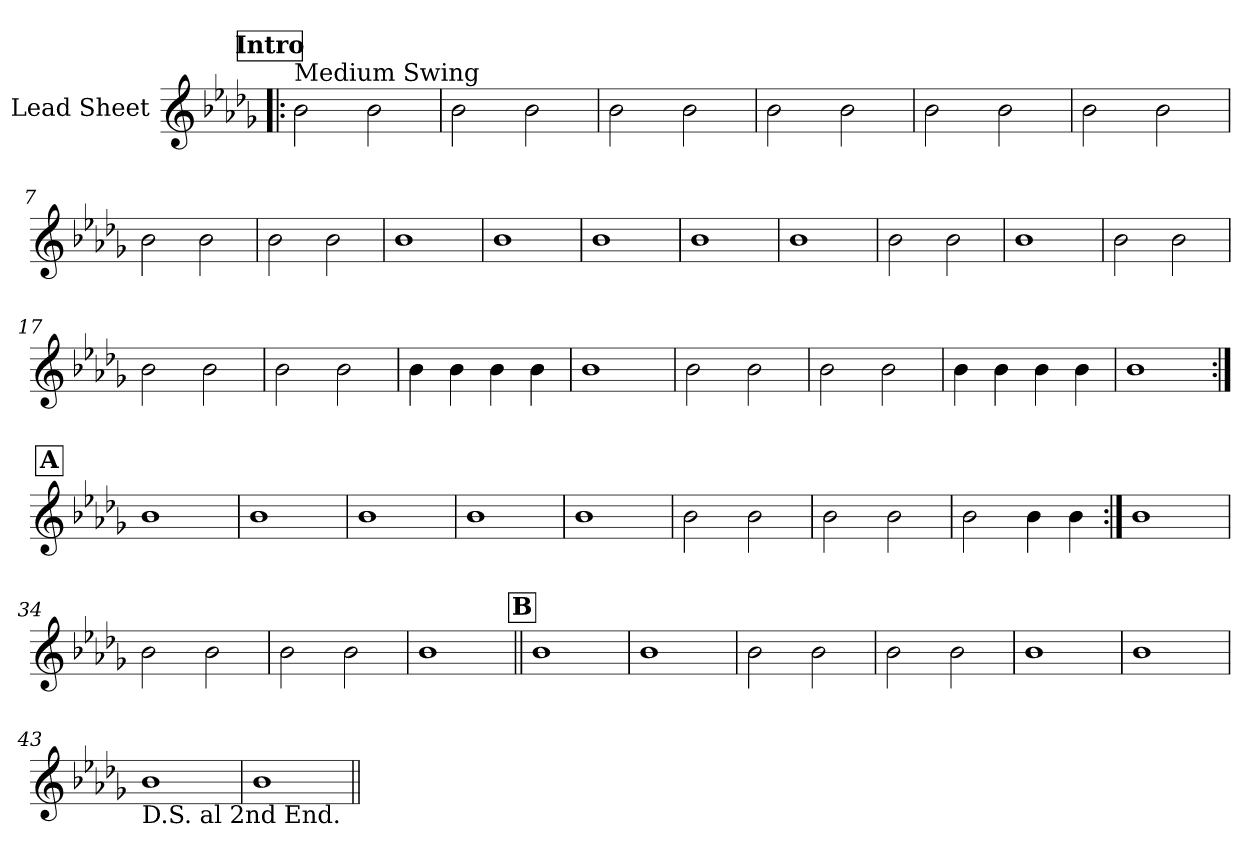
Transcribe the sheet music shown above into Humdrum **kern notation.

**kern
*part1
*staff1
*I"Lead Sheet
*clefG2
*k[b-e-a-d-g-]
*D-:
!!LO:REH:place=s1:a:fs=14:t=Intro
=1!|:
!LO:TX:a:t=Medium Swing
2b-\
2b-\
=2
2b-\
2b-\
=3
2b-\
2b-\
=4
2b-\
2b-\
!!LO:LB:g=z
=5
2b-\
2b-\
=6
2b-\
2b-\
=7
2b-\
2b-\
=8
2b-\
2b-\
!!LO:LB:g=z
=9
1b-
=10
1b-
=11
1b-
=12
1b-
!!LO:LB:g=z
=13
1b-
=14
2b-\
2b-\
=15
1b-
=16
2b-\
2b-\
!!LO:LB:g=z
=17
2b-\
2b-\
=18
2b-\
2b-\
=19
4b-\
4b-\
4b-\
4b-\
=20
1b-
!!LO:LB:g=z
=21
2b-\
2b-\
=22
2b-\
2b-\
=23
4b-\
4b-\
4b-\
4b-\
=24
1b-
!!LO:LB:g=z
!!LO:REH:place=s1:a:fs=14:t=A
=25:|!
1b-
=26
1b-
=27
1b-
=28
1b-
!!LO:LB:g=z
=29
1b-
=30
2b-\
2b-\
=31
2b-\
2b-\
=32
2b-\
4b-\
4b-\
!!LO:LB:g=z
=33:|!
1b-
=34
2b-\
2b-\
=35
2b-\
2b-\
=36
1b-
!!LO:LB:g=z
!!LO:REH:place=s1:a:fs=14:t=B
=37||
1b-
=38
1b-
=39
2b-\
2b-\
=40
2b-\
2b-\
!!LO:PB:g=z
=41
1b-
=42
1b-
=43
!LO:TX:b:t=D.S. al 2nd End.
1b-
=44
1b-
=||
*-
